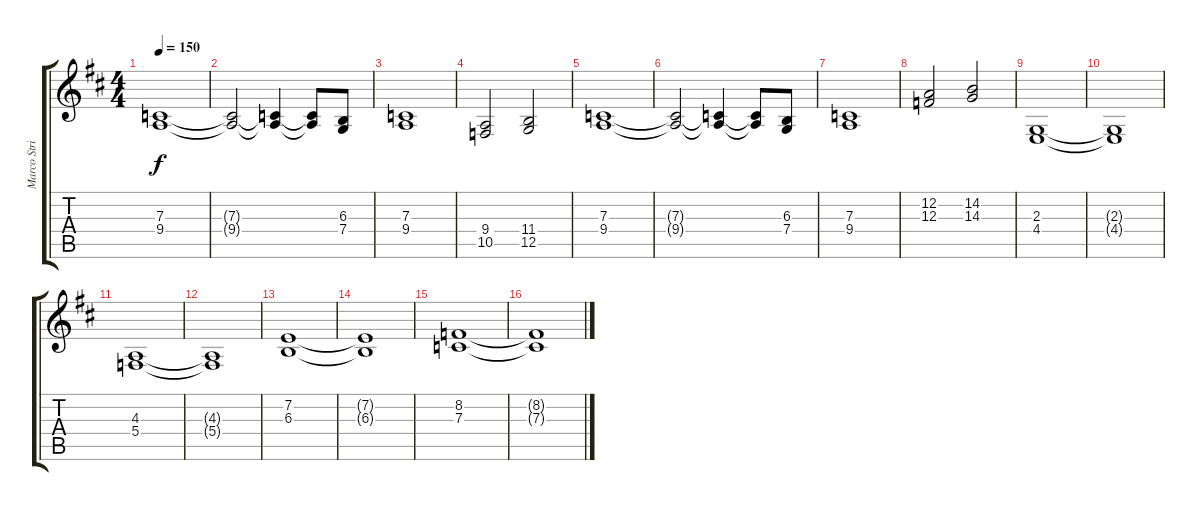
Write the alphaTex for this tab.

\track ("Marco Strings" "Marco Stri") {instrument stringensemble1}
\staff {score tabs}
\tuning (D4 A3 F3 C3 G2 D2) {hide}
\ts (4 4)
\tempo 150
\clef g2
\ks d
(7.3 9.4).1{dy f} |
(7.3{t} 9.4{t}).2 (7.3{t} 9.4{t}).4 (7.3{t} 9.4{t}).8 (6.3 7.4).8 |
(7.3 9.4).1 |
(9.4 10.5).2 (11.4 12.5).2 |
(7.3 9.4).1 |
(7.3{t} 9.4{t}).2 (7.3{t} 9.4{t}).4 (7.3{t} 9.4{t}).8 (6.3 7.4).8 |
(7.3 9.4).1 |
(12.2 12.3).2 (14.2 14.3).2 |
(2.3 4.4).1 |
(2.3{t} 4.4{t}).1 |
(4.3 5.4).1 |
(4.3{t} 5.4{t}).1 |
(7.2 6.3).1 |
(7.2{t} 6.3{t}).1 |
(8.2 7.3).1 |
(8.2{t} 7.3{t}).1
